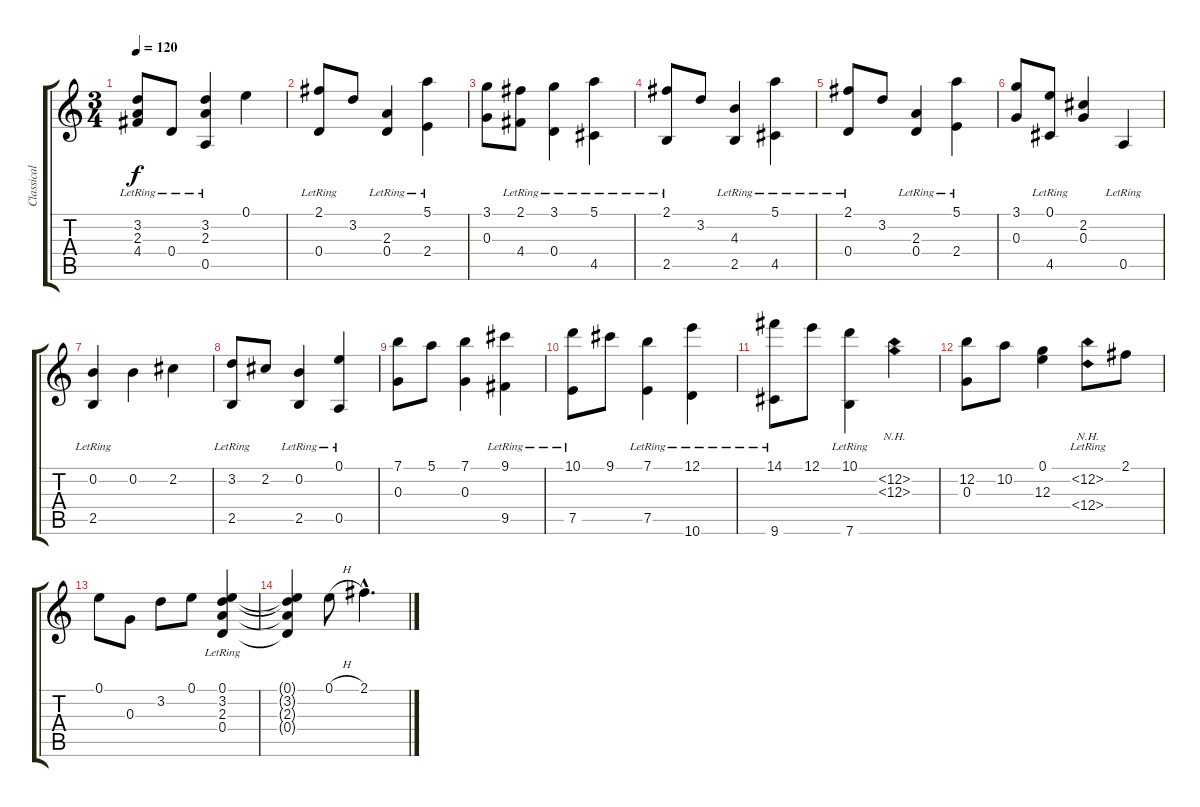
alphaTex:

\track ("Classical Guitar" "Classical ") {instrument acousticguitarnylon}
\staff {score tabs}
\tuning (E4 B3 G3 D3 A2 E2) {hide}
\ts (3 4)
\tempo 120
\clef g2
\ks c
(3.2 2.3 4.4{lr}).8{dy f} 0.4{lr}.8 (3.2 2.3 0.5{lr}).4 0.1.4 |
(2.1 0.4{lr}).8 3.2.8 (2.3 0.4{lr}).4 (5.1 2.4{lr}).4 |
(3.1 0.3).8 (2.1 4.4{lr}).8 (3.1 0.4{lr}).4 (5.1 4.5{lr}).4 |
(2.1 2.5{lr}).8 3.2.8 (4.3 2.5{lr}).4 (5.1 4.5{lr}).4 |
(2.1 0.4{lr}).8 3.2.8 (2.3 0.4{lr}).4 (5.1 2.4{lr}).4 |
(3.1 0.3).8 (0.1 4.5{lr}).8 (2.2 0.3).4 0.5{lr}.4 |
(0.2 2.5{lr}).4 0.2.4 2.2.4 |
(3.2 2.5{lr}).8 2.2.8 (0.2 2.5{lr}).4 (0.1 0.5{lr}).4 |
(7.1 0.3).8 5.1.8 (7.1 0.3).4 (9.1 9.5{lr}).4 |
(10.1 7.5{lr}).8 9.1.8 (7.1 7.5{lr}).4 (12.1 10.6{lr}).4 |
(14.1 9.6{lr}).8 12.1.8 (10.1 7.6{lr}).4 (12.2{nh} 12.3{nh}).4 |
(12.2 0.3).8 10.2.8 (0.1 12.3).4 (12.2{nh} 12.4{nh lr}).8 2.1.8 |
0.1.8 0.3.8 3.2.8 0.1.8 (0.1 3.2 2.3 0.4{lr}).4 |
(0.1{t} 3.2{t} 2.3{t} 0.4{t}).4 0.1{h}.8 2.1{hac}.4{d}
